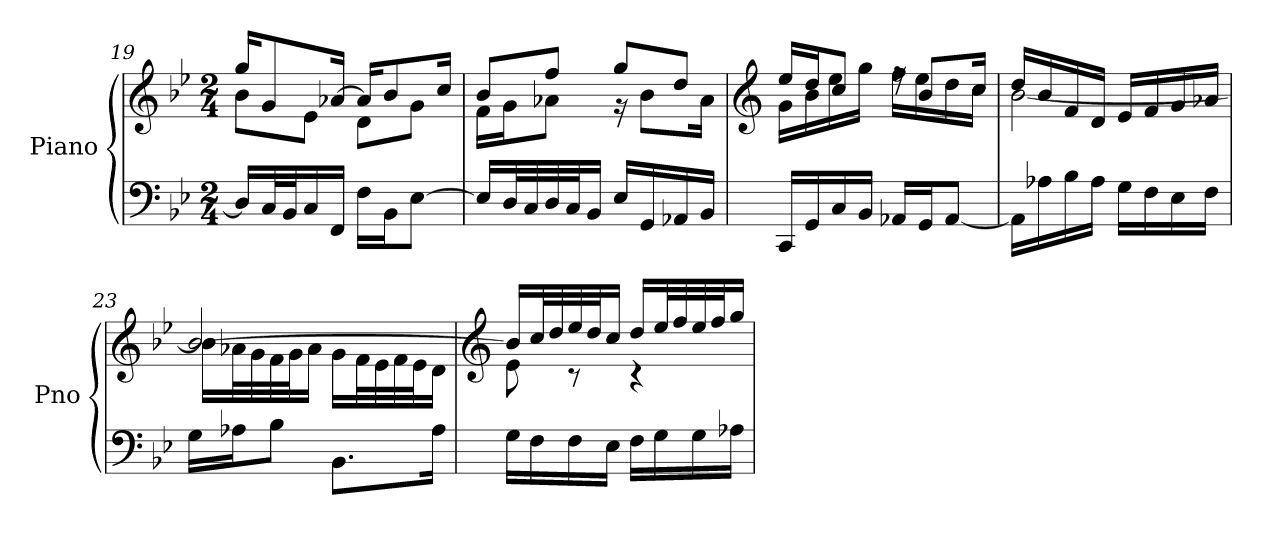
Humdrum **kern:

**kern	**kern
*part1	*part1
*staff2	*staff1
*I"Piano	*
*I'Pno	*
*clefF4	*clefG2
*k[b-e-]	*k[b-e-]
*M2/4	*M2/4
=19	=19
*	*^
16D/LL]	16gg/KL	8b-\L
32C/L	8g/	.
32BB-/J	.	.
16C/	.	8e-\J
16FF/JJ	[16a-X/Jk	.
16F\LL	16a-/KL]	8d\L
16BB-\J	8b-/	.
[8E-\J	.	8g\J
.	16cc/Jk	.
=20	=20	=20
16E-/LL]	8b-/L	16f\LL
32D/L	.	16g\J
32C/	.	.
32D/	8ff/J	8a-X\J
32C/J	.	.
16BB-/JJ	.	.
16E-/LL	8gg/L	16r
16GG/	.	8b-\L
16AA-X/	8dd/J	.
16BB-/JJ	.	16a-\Jk
!!LO:LB:g=z	!!
=21	=21	=21
*	*clefG2	*
16CC/LL	16ee-/LL	16g\LL
16GG/	16dd/J	16b-\
16C/	8cc/J	16ee-\
16BB-/JJ	.	16gg\JJ
16AA-X/LL	16rff	16ff\LL
16GG/J	8b-/L	16ee-\
[8AA-/J	.	16dd\
.	16cc/Jk	16cc\JJ
=22	=22	=22
16AA-\LL]	16dd/LL	[2b-\
16A-X\	16b-/	.
16B-\	16f/	.
16A-\JJ	16d/JJ	.
16G\LL	16e-/LL	.
16F\	16f/	.
16E-\	16g/	.
16F\JJ	16a-X/JJ	.
=23	=23	=23
16G\LL	[2b-/	16b-\LL]
16A-X\J	.	32a-X\L
.	.	32g\
8B-\J	.	32f\
.	.	32g\J
.	.	16a-\JJ
8.BB-\L	.	16g\LL
.	.	32f\L
.	.	32e-\
.	.	32f\
.	.	32e-\J
16A-\Jk	.	16d\JJ
!!LO:LB:g=z	!!
=24	=24	=24
*	*clefG2	*
16G\LL	16b-/LL]	8e-\
16F\	32cc/L	.
.	32dd/	.
16F\	32ee-/	8r
.	32dd/J	.
16E-\JJ	16cc/JJ	.
16F\LL	16dd/LL	4r
16G\	32ee-/L	.
.	32ff/	.
16G\	32ee-/	.
.	32ff/J	.
16A-X\JJ	16gg/JJ	.
*	*v	*v
=	=
*-	*-
